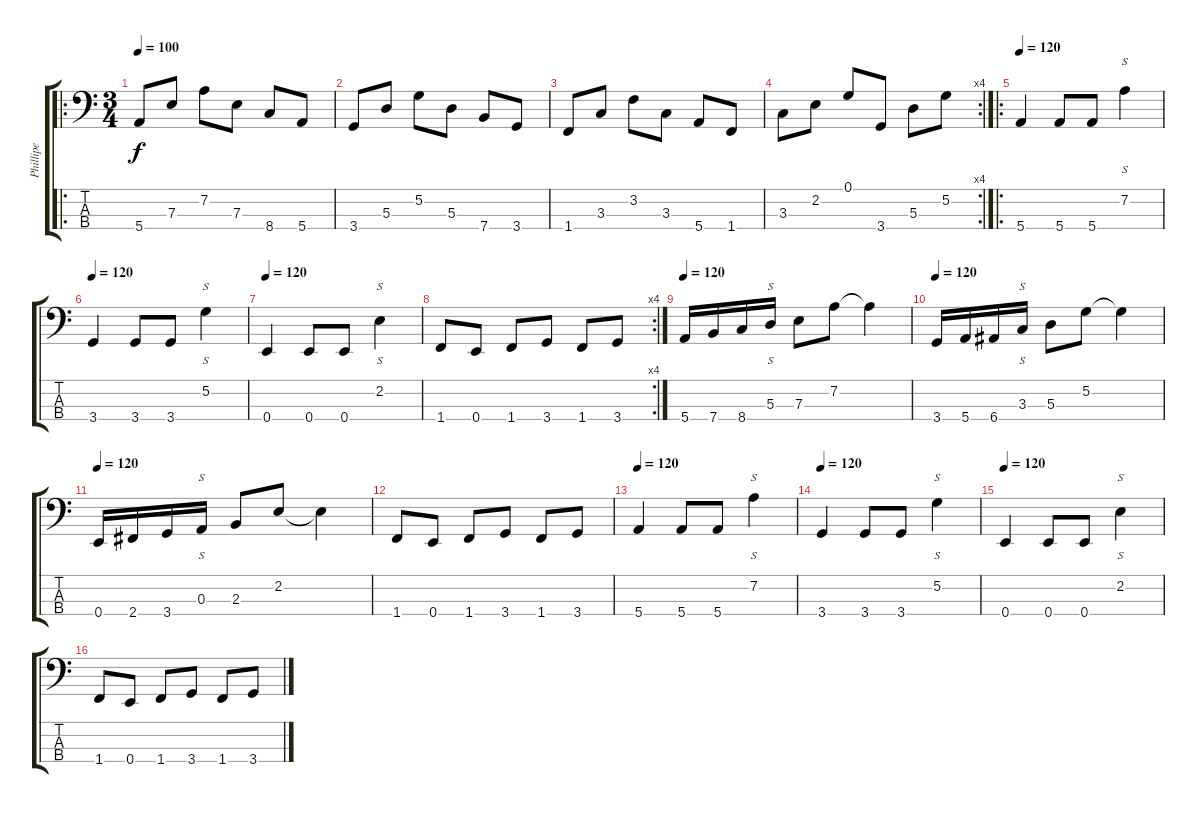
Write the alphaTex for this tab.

\track ("Phillipe" "Phillipe") {instrument electricbassfinger}
\staff {score tabs}
\tuning (G2 D2 A1 E1) {hide}
\ro
\ts (3 4)
\tempo 100
\clef f4
\ks c
5.4.8{dy f} 7.3.8 7.2.8 7.3.8 8.4.8 5.4.8 |
3.4.8 5.3.8 5.2.8 5.3.8 7.4.8 3.4.8 |
1.4.8 3.3.8 3.2.8 3.3.8 5.4.8 1.4.8 |
\rc 4
3.3.8 2.2.8 0.1.8 3.4.8 5.3.8 5.2.8 |
\ro
\tempo 120
5.4.4 5.4.8 5.4.8 7.2.4{s} |
\tempo 120
3.4.4 3.4.8 3.4.8 5.2.4{s} |
\tempo 120
0.4.4 0.4.8 0.4.8 2.2.4{s} |
\rc 4
1.4.8 0.4.8 1.4.8 3.4.8 1.4.8 3.4.8 |
\tempo 120
5.4.16{volume 13} 7.4.16 8.4.16 5.3.16{s} 7.3.8 7.2.8 7.2{t}.4 |
\tempo 120
3.4.16 5.4.16 6.4.16 3.3.16{s} 5.3.8 5.2.8 5.2{t}.4 |
\tempo 120
0.4.16 2.4.16 3.4.16 0.3.16{s} 2.3.8 2.2.8 2.2{t}.4 |
1.4.8 0.4.8 1.4.8 3.4.8 1.4.8 3.4.8 |
\tempo 120
5.4.4 5.4.8 5.4.8 7.2.4{s} |
\tempo 120
3.4.4 3.4.8 3.4.8 5.2.4{s} |
\tempo 120
0.4.4 0.4.8 0.4.8 2.2.4{s} |
1.4.8 0.4.8 1.4.8 3.4.8 1.4.8 3.4.8
